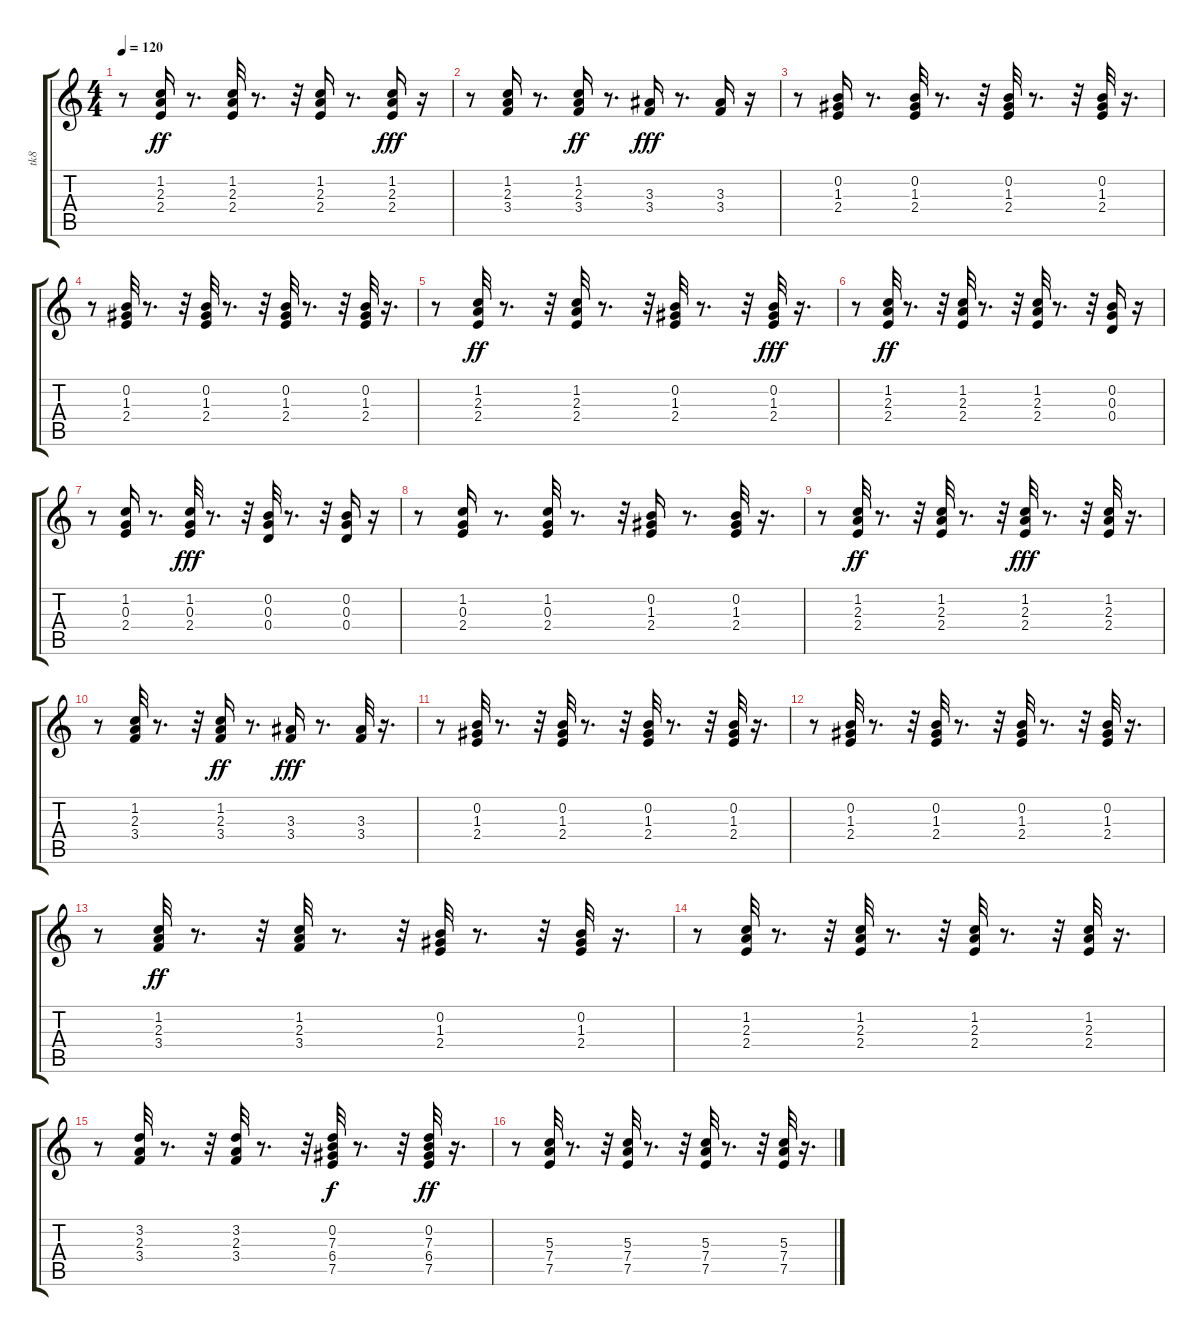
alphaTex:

\track ("tk8" "tk8") {instrument electricguitarmuted}
\staff {score tabs}
\tuning (E4 B3 G3 D3 A2 E2) {hide}
\ts (4 4)
\tempo 120
\clef g2
\ks c
r.8{dy ff} (1.2 2.3 2.4).16 r.8{d} (1.2 2.3 2.4).32 r.8{d} r.32 (1.2 2.3 2.4).16 r.8{d} (1.2 2.3 2.4).16{dy fff} r.16 |
r.8 (1.2 2.3 3.4).16 r.8{d} (1.2 2.3 3.4).16{dy ff} r.8{d} (3.3 3.4).16{dy fff} r.8{d} (3.3 3.4).16 r.16 |
r.8 (0.2 1.3 2.4).16 r.8{d} (0.2 1.3 2.4).32 r.8{d} r.32 (0.2 1.3 2.4).32 r.8{d} r.32 (0.2 1.3 2.4).32 r.16{d} |
r.8 (0.2 1.3 2.4).32 r.8{d} r.32 (0.2 1.3 2.4).32 r.8{d} r.32 (0.2 1.3 2.4).32 r.8{d} r.32 (0.2 1.3 2.4).32 r.16{d} |
r.8 (1.2 2.3 2.4).32{dy ff} r.8{d} r.32 (1.2 2.3 2.4).32 r.8{d} r.32 (0.2 1.3 2.4).32 r.8{d} r.32 (0.2 1.3 2.4).32{dy fff} r.16{d} |
r.8 (1.2 2.3 2.4).32{dy ff} r.8{d} r.32 (1.2 2.3 2.4).32 r.8{d} r.32 (1.2 2.3 2.4).32 r.8{d} r.32 (0.2 0.3 0.4).16 r.16 |
r.8 (1.2 0.3 2.4).16 r.8{d} (1.2 0.3 2.4).32{dy fff} r.8{d} r.32 (0.2 0.3 0.4).32 r.8{d} r.32 (0.2 0.3 0.4).16 r.16 |
r.8 (1.2 0.3 2.4).16 r.8{d} (1.2 0.3 2.4).32 r.8{d} r.32 (0.2 1.3 2.4).16 r.8{d} (0.2 1.3 2.4).32 r.16{d} |
r.8 (1.2 2.3 2.4).32{dy ff} r.8{d} r.32 (1.2 2.3 2.4).32 r.8{d} r.32 (1.2 2.3 2.4).32{dy fff} r.8{d} r.32 (1.2 2.3 2.4).32 r.16{d} |
r.8 (1.2 2.3 3.4).32 r.8{d} r.32 (1.2 2.3 3.4).16{dy ff} r.8{d} (3.3 3.4).16{dy fff} r.8{d} (3.3 3.4).32 r.16{d} |
r.8 (0.2 1.3 2.4).32 r.8{d} r.32 (0.2 1.3 2.4).32 r.8{d} r.32 (0.2 1.3 2.4).32 r.8{d} r.32 (0.2 1.3 2.4).32 r.16{d} |
r.8 (0.2 1.3 2.4).32 r.8{d} r.32 (0.2 1.3 2.4).32 r.8{d} r.32 (0.2 1.3 2.4).32 r.8{d} r.32 (0.2 1.3 2.4).32 r.16{d} |
r.8 (1.2 2.3 3.4).32{dy ff} r.8{d} r.32 (1.2 2.3 3.4).32 r.8{d} r.32 (0.2 1.3 2.4).32 r.8{d} r.32 (0.2 1.3 2.4).32 r.16{d} |
r.8 (1.2 2.3 2.4).32 r.8{d} r.32 (1.2 2.3 2.4).32 r.8{d} r.32 (1.2 2.3 2.4).32 r.8{d} r.32 (1.2 2.3 2.4).32 r.16{d} |
r.8 (3.2 2.3 3.4).32 r.8{d} r.32 (3.2 2.3 3.4).32 r.8{d} r.32 (0.2 7.3 6.4 7.5).32{dy f} r.8{d} r.32 (0.2 7.3 6.4 7.5).32{dy ff} r.16{d} |
r.8 (5.3 7.4 7.5).32 r.8{d} r.32 (5.3 7.4 7.5).32 r.8{d} r.32 (5.3 7.4 7.5).32 r.8{d} r.32 (5.3 7.4 7.5).32 r.16{d}
